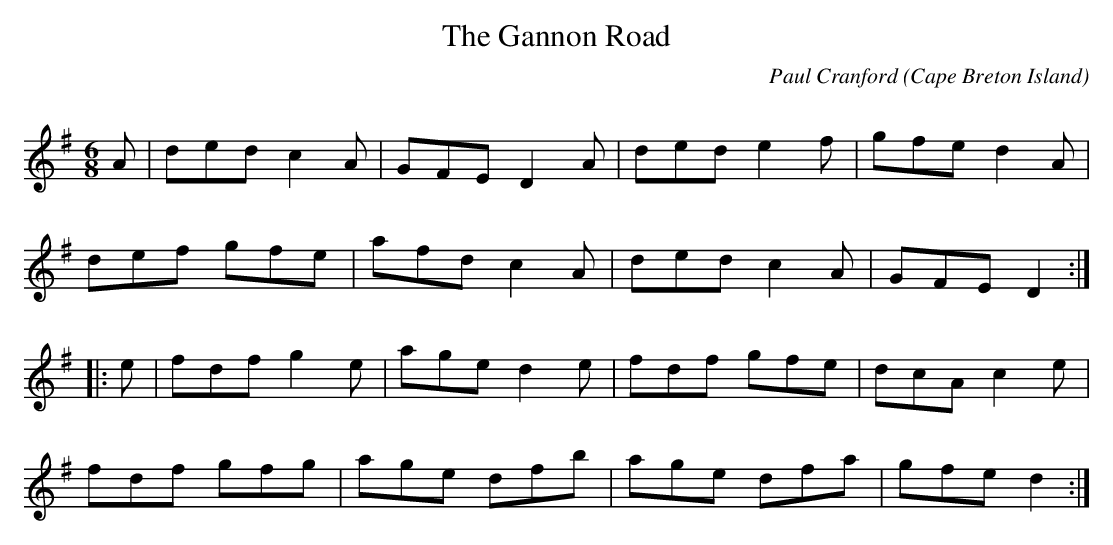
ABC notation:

X:1
T:The Gannon Road
C:Paul Cranford
O:Cape Breton Island
Q:300
L:1/8
M:6/8
K:Dmix
A|ded c2 A|GFE D2 A|ded e2 f|gfe d2 A|
def gfe|afd c2 A|ded c2 A|GFE D2:|
|:e|fdf g2 e|age d2 e|fdf gfe|dcA c2 e|
fdf gfg|age dfb|age dfa|gfe d2:|
